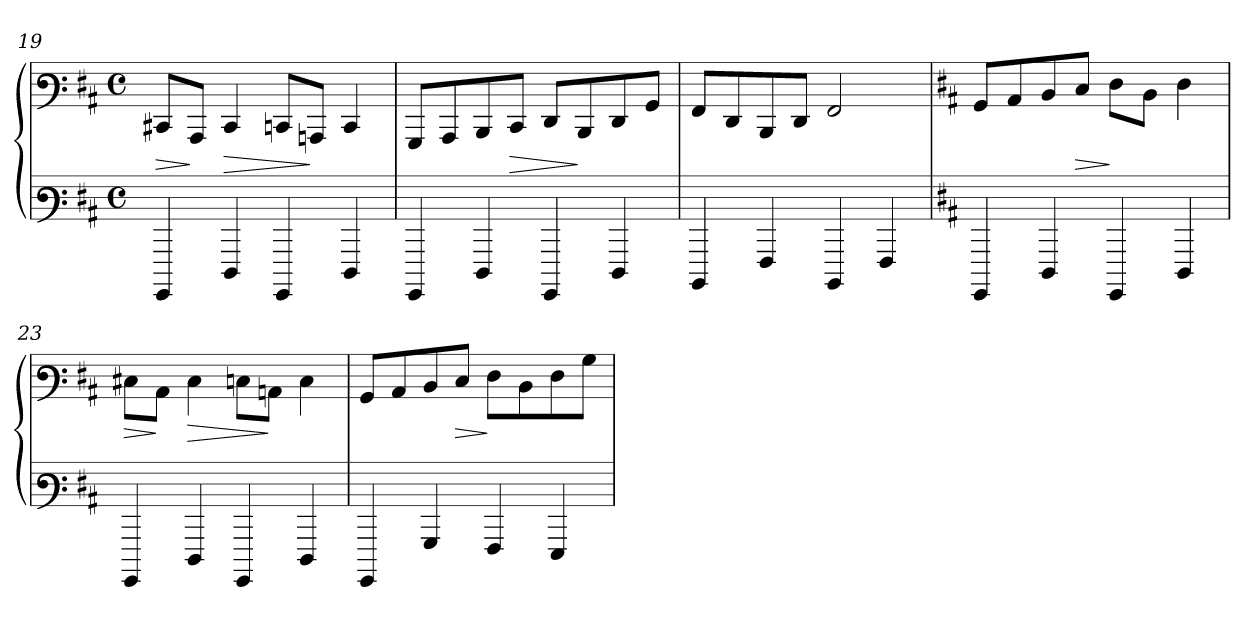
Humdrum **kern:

**kern	**kern	**dynam
*part1	*part1	*part1
*staff2	*staff1	*staff1/2
*clefF3	*clefF3	*
*k[f#c#]	*k[f#c#]	*
*M4/4	*M4/4	*
*met(c)	*met(c)	*
=19	=19	=19
!	!	!LO:HP:b
4BBBB/	8EE#X/L	>
.	8CC#/J	]
!	!	!LO:HP:b
4FFF#/	4EE#/	>
4BBBB/	8EEn/L	.
.	8CCn/J	]
4FFF#/	4EE/	.
=20	=20	=20
4BBBB/	8BBB/L	.
.	8CC#/	.
4FFF#/	8DD/	.
!	!	!LO:HP:b
.	8EE/J	>
4BBBB/	8FF#/L	.
.	8DD/	]
4FFF#/	8FF#/	.
.	8BB/J	.
=21	=21	=21
4DDD/	8AA/L	.
.	8FF#/	.
4AAA/	8DD/	.
.	8FF#/J	.
4DDD/	2AA/	.
4AAA/	.	.
!!LO:PB:g=z
=22	=22	=22
*k[f#c#]	*k[f#c#]	*
4BBBB/	8BB/L	.
.	8C#/	.
4FFF#/	8D/	.
!	!	!LO:HP:b
.	8E/J	>
4BBBB/	8F#\L	]
.	8D\J	.
4FFF#/	4F#\	.
=23	=23	=23
!	!	!LO:HP:b
4BBBB/	8E#X\L	>
.	8C#\J	]
!	!	!LO:HP:b
4FFF#/	4E#\	>
4BBBB/	8En\L	.
.	8Cn\J	]
4FFF#/	4E\	.
=24	=24	=24
4BBBB/	8BB/L	.
.	8C#/	.
4BBB/	8D/	.
!	!	!LO:HP:b
.	8E/J	>
4AAA/	8F#\L	]
.	8D\	.
4GGG/	8F#\	.
.	8B\J	.
=	=	=
*-	*-	*-
